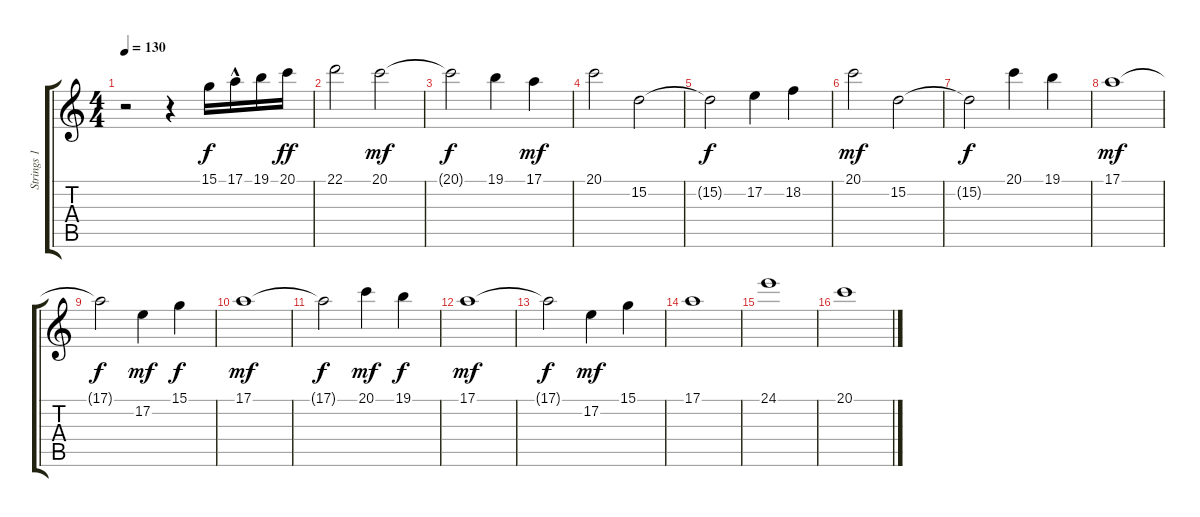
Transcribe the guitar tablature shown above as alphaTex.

\track ("Strings 1" "Strings 1") {instrument stringensemble1}
\staff {score tabs}
\tuning (E4 B3 G3 D3 A2 E2) {hide}
\ts (4 4)
\tempo 130
\clef g2
\ks c
r.2{dy mf} r.4 15.1.16{dy f} 17.1{hac}.16 19.1.16 20.1.16{dy ff} |
22.1.2 20.1.2{dy mf} |
20.1{t}.2{dy f} 19.1.4 17.1.4{dy mf} |
20.1.2 15.2.2 |
15.2{t}.2{dy f} 17.2.4 18.2.4 |
20.1.2{dy mf} 15.2.2 |
15.2{t}.2{dy f} 20.1.4 19.1.4 |
17.1.1{dy mf} |
17.1{t}.2{dy f} 17.2.4{dy mf} 15.1.4{dy f} |
17.1.1{dy mf} |
17.1{t}.2{dy f} 20.1.4{dy mf} 19.1.4{dy f} |
17.1.1{dy mf} |
17.1{t}.2{dy f} 17.2.4{dy mf} 15.1.4 |
17.1.1 |
24.1.1 |
20.1.1
